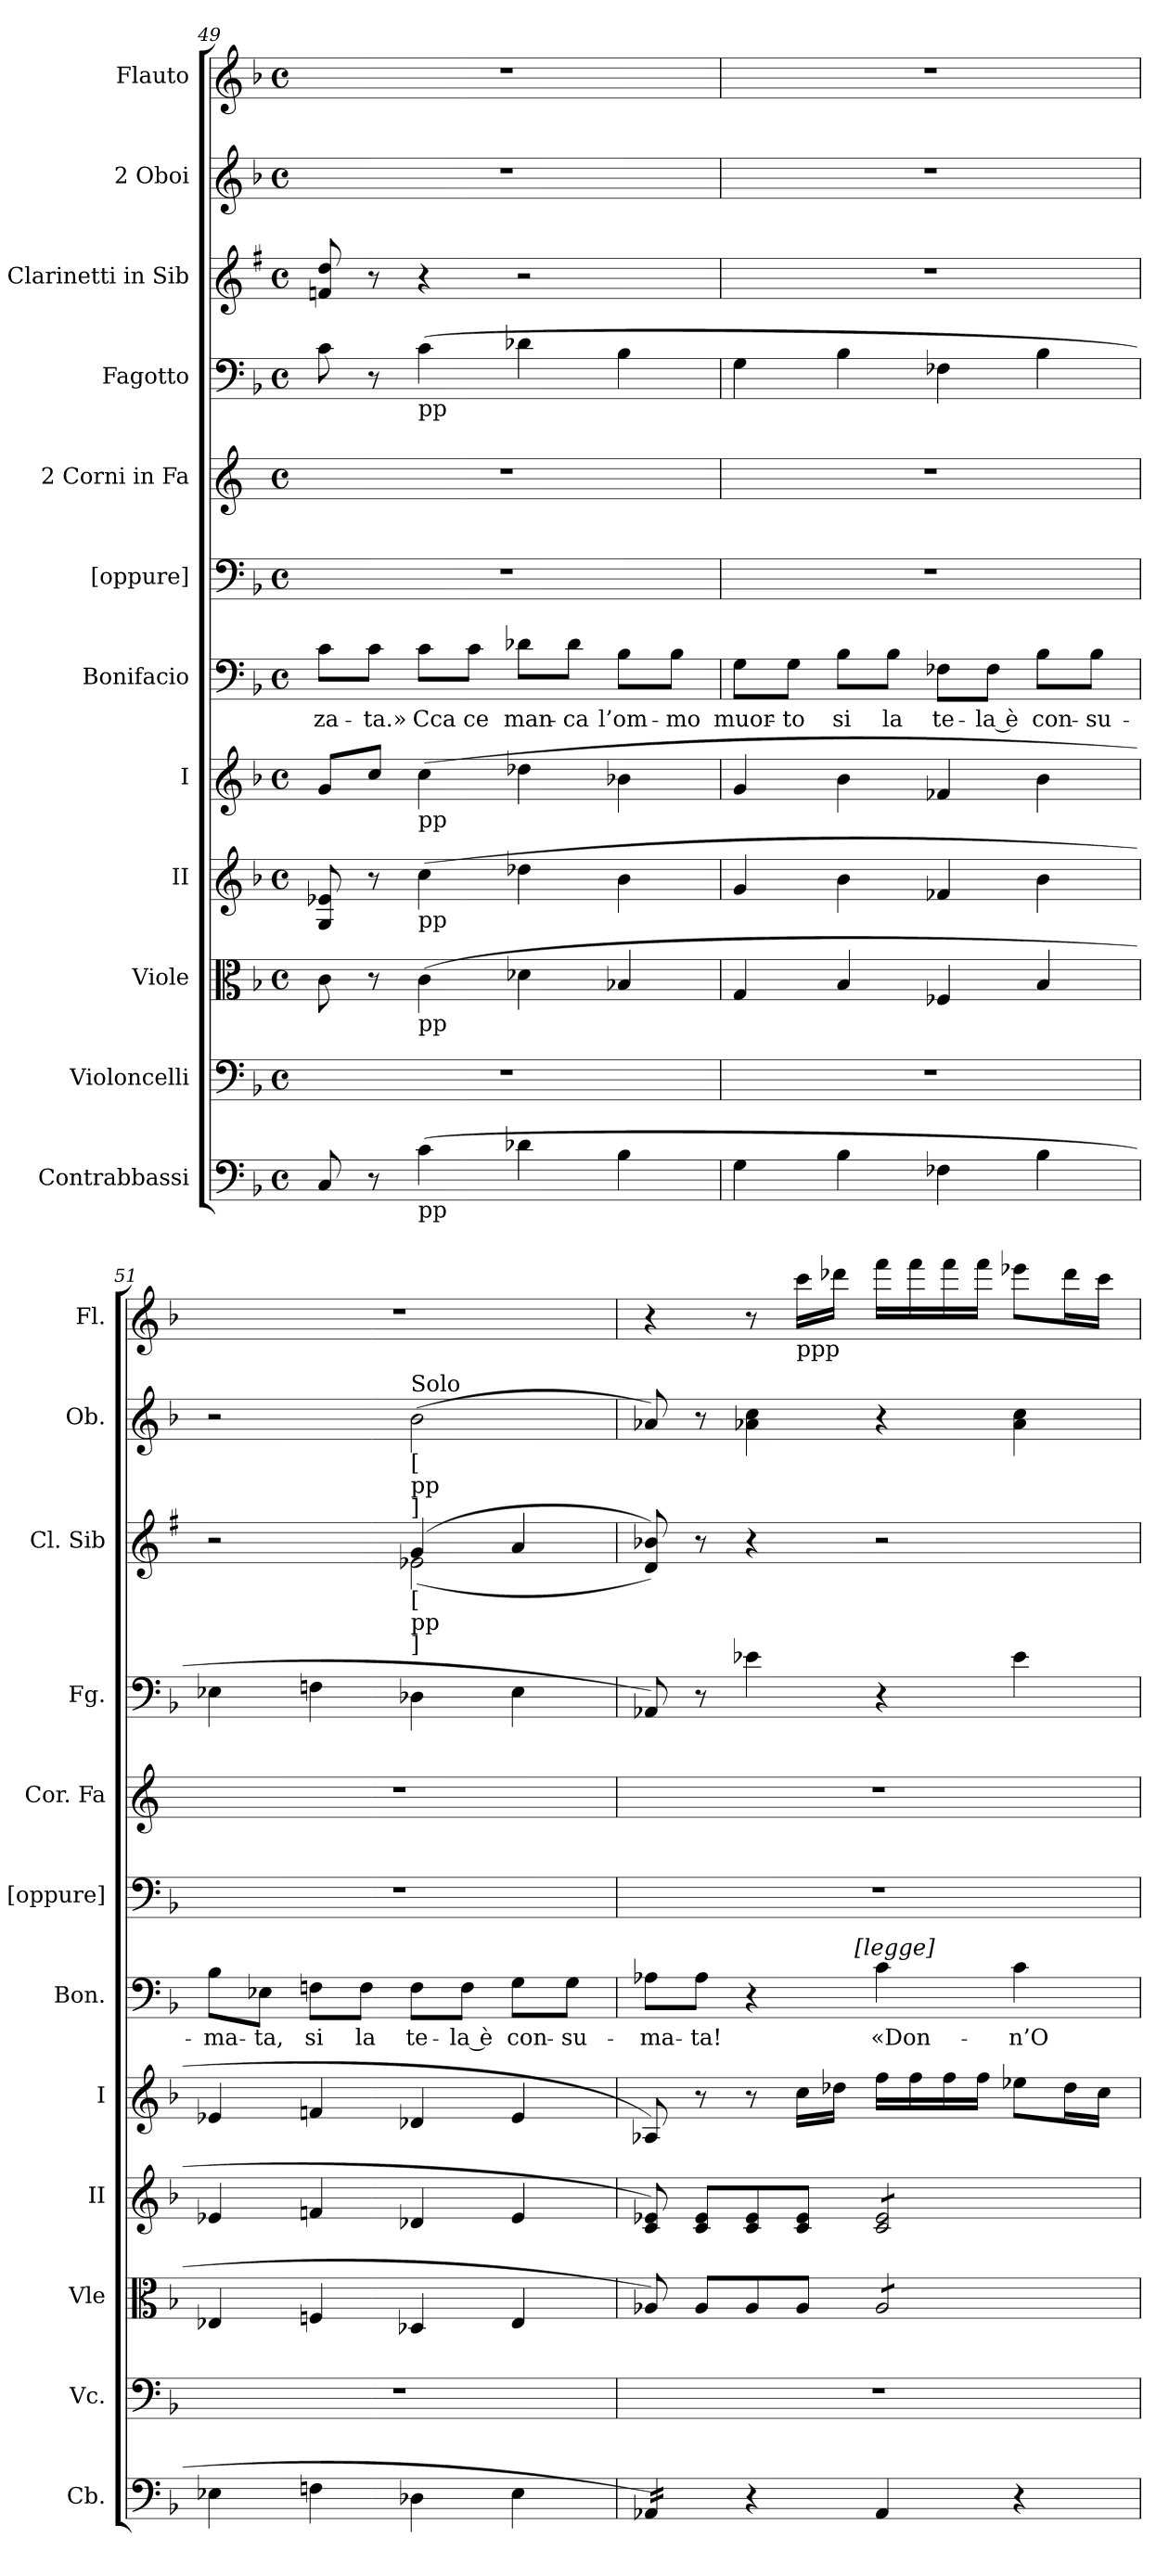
**kern	**kern	**kern	**kern	**kern	**kern	**text	**kern	**kern	**kern	**kern	**kern	**kern
*part12	*part11	*part10	*part9	*part8	*part7	*part7	*part6	*part5	*part4	*part3	*part2	*part1
*staff12	*staff11	*staff10	*staff9	*staff8	*staff7	*staff7	*staff6	*staff5	*staff4	*staff3	*staff2	*staff1
*I"Contrabbassi	*I"Violoncelli	*I"Viole	*I"II	*I"I	*I"Bonifacio	*	*I"[oppure]	*I"2 Corni in Fa	*I"Fagotto	*I"2 Clarinetti in Sib	*I"2 Oboi	*I"Flauto
*I'Cb.	*I'Vc.	*I'Vle	*I'II	*I'I	*I'Bon.	*	*I'[oppure]	*I'Cor. Fa	*I'Fg.	*I'Cl. Sib	*I'Ob.	*I'Fl.
!!LO:LB:g=z
*clefF4	*clefF4	*clefC3	*clefG2	*clefG2	*clefF4	*	*clefF4	*clefG2	*clefF4	*clefG2	*clefG2	*clefG2
*	*	*	*	*	*	*	*	*	*	*ITrd1c2	*	*
*k[b-]	*k[b-]	*k[b-]	*k[b-]	*k[b-]	*k[b-]	*	*k[b-]	*k[]	*k[b-]	*k[b-]	*k[b-]	*k[b-]
*F:	*F:	*F:	*F:	*F:	*F:	*	*F:	*C:	*F:	*F:	*F:	*F:
*M4/4	*M4/4	*M4/4	*M4/4	*M4/4	*M4/4	*	*M4/4	*M4/4	*M4/4	*M4/4	*M4/4	*M4/4
*met(c)	*met(c)	*met(c)	*met(c)	*met(c)	*met(c)	*	*met(c)	*met(c)	*met(c)	*met(c)	*met(c)	*met(c)
=49	=49	=49	=49	=49	=49	=49	=49	=49	=49	=49	=49	=49
!	!	!	!	!	!	!LO:LY:b	!	!	!	!	!	!
8C/	1r	8c!\	8G!/ 8e-X!/	8g/L	8c\L	-za-	1r	1r	8c!\	8e-X!/ 8cc!/	1r	1r
!	!	!	!	!	!	!LO:LY:b	!	!	!	!	!	!
8r	.	8r	8r	8cc/J	8c\J	-ta.»	.	.	8r	8r	.	.
!	!	!	!	!	!	!	!	!	!LO:TX:b:t=pp	!	!	!
!	!	!	!	!LO:TX:b:t=pp	!	!	!	!	!	!	!	!
!	!	!	!LO:TX:b:t=pp	!	!	!	!	!	!	!	!	!
!	!	!LO:TX:b:t=pp	!	!	!	!	!	!	!	!	!	!
!LO:TX:b:t=pp	!	!	!	!	!	!	!	!	!	!	!	!
!	!	!	!	!	!	!LO:LY:b	!	!	!	!	!	!
(>4c\	.	(>4c\	(>4cc\	(>4cc\	8c\L	Cca	.	.	(>4c\	4r	.	.
!	!	!	!	!	!	!LO:LY:b	!	!	!	!	!	!
.	.	.	.	.	8c\J	ce	.	.	.	.	.	.
!	!	!	!	!	!	!LO:LY:b	!	!	!	!	!	!
4d-X\	.	4d-X\	4dd-X\	4dd-X\	8d-X\L	man-	.	.	4d-X\	2r	.	.
!	!	!	!	!	!	!LO:LY:b	!	!	!	!	!	!
.	.	.	.	.	8d-\J	-ca	.	.	.	.	.	.
!	!	!	!	!	!	!LO:LY:b	!	!	!	!	!	!
4B-\	.	4B-X/	4b-\	4b-X\	8B-\L	l’om-	.	.	4B-\	.	.	.
!	!	!	!	!	!	!LO:LY:b	!	!	!	!	!	!
.	.	.	.	.	8B-\J	-mo	.	.	.	.	.	.
=50	=50	=50	=50	=50	=50	=50	=50	=50	=50	=50	=50	=50
!	!	!	!	!	!	!LO:LY:b	!	!	!	!	!	!
4G\	1r	4G/	4g/	4g/	8G\L	muor-	1r	1r	4G\	1r	1r	1r
!	!	!	!	!	!	!LO:LY:b	!	!	!	!	!	!
.	.	.	.	.	8G\J	-to	.	.	.	.	.	.
!	!	!	!	!	!	!LO:LY:b	!	!	!	!	!	!
4B-\	.	4B-/	4b-\	4b-\	8B-\L	si	.	.	4B-\	.	.	.
!	!	!	!	!	!	!LO:LY:b	!	!	!	!	!	!
.	.	.	.	.	8B-\J	la	.	.	.	.	.	.
!	!	!	!	!	!	!LO:LY:b	!	!	!	!	!	!
4F-X\	.	4F-X/	4f-X/	4f-X/	8F-X\L	te-	.	.	4F-X\	.	.	.
!	!	!	!	!	!	!LO:LY:b	!	!	!	!	!	!
.	.	.	.	.	8F-\J	-la è	.	.	.	.	.	.
!	!	!	!	!	!	!LO:LY:b	!	!	!	!	!	!
4B-\	.	4B-/	4b-\	4b-\	8B-\L	con-	.	.	4B-\	.	.	.
!	!	!	!	!	!	!LO:LY:b	!	!	!	!	!	!
.	.	.	.	.	8B-\J	-su-	.	.	.	.	.	.
=51	=51	=51	=51	=51	=51	=51	=51	=51	=51	=51	=51	=51
!	!	!	!	!	!	!LO:LY:b	!	!	!	!	!	!
*	*	*	*	*	*	*	*	*	*	*^	*	*
4E-X\	1r	4E-X/	4e-X/	4e-X/	8B-\L	-ma-	1r	1r	4E-X\	2r	2ryy	2r	1r
!	!	!	!	!	!	!LO:LY:b	!	!	!	!	!	!	!
.	.	.	.	.	8E-X\J	-ta,	.	.	.	.	.	.	.
!	!	!	!	!	!	!LO:LY:b	!	!	!	!	!	!	!
4Fn\	.	4Fn/	4fn/	4fn/	8Fn\L	si	.	.	4Fn\	.	.	.	.
!	!	!	!	!	!	!LO:LY:b	!	!	!	!	!	!	!
.	.	.	.	.	8F\J	la	.	.	.	.	.	.	.
!	!	!	!	!	!	!	!	!	!	!	!	!LO:TX:a:t=Solo	!
!	!	!	!	!	!	!	!	!	!	!	!	!LO:TX:b:t=[	!
!	!	!	!	!	!	!	!	!	!	!	!	!LO:TX:b:t=pp	!
!	!	!	!	!	!	!	!	!	!	!	!	!LO:TX:b:t=]	!
!	!	!	!	!	!	!	!	!	!	!LO:TX:b:t=[	!	!	!
!	!	!	!	!	!	!	!	!	!	!LO:TX:b:t=pp	!	!	!
!	!	!	!	!	!	!	!	!	!	!LO:TX:b:t=]	!	!	!
!	!	!	!	!	!	!LO:LY:b	!	!	!	!	!	!	!
4D-X\	.	4D-X/	4d-X/	4d-X/	8F\L	te-	.	.	4D-X\	(4f/	(<2d-X\	(>2b-\	.
!	!	!	!	!	!	!LO:LY:b	!	!	!	!	!	!	!
.	.	.	.	.	8F\J	-la è	.	.	.	.	.	.	.
!	!	!	!	!	!	!LO:LY:b	!	!	!	!	!	!	!
4E-\	.	4E-/	4e-/	4e-/	8G\L	con-	.	.	4E-\	4g/	.	.	.
!	!	!	!	!	!	!LO:LY:b	!	!	!	!	!	!	!
.	.	.	.	.	8G\J	-su-	.	.	.	.	.	.	.
*	*	*	*	*	*	*	*	*	*	*v	*v	*	*
!!LO:PB:g=z
=52	=52	=52	=52	=52	=52	=52	=52	=52	=52	=52	=52	=52
!	!	!	!	!	!	!LO:LY:b	!	!	!	!	!	!
*	*	*	*	*	*^	*	*	*	*	*	*	*
*tremolo	*	*	*	*	*	*	*	*	*	*	*	*	*
16AA-X/)LL	1r	8A-X/)	8c/ 8e-X/)	8A-X/)	8A-X\L	4...ryy	-ma-	1r	1r	8AA-X/)	8c/ 8a-X/))	8a-X/)	4r
16AA-X/)	.	.	.	.	.	.	.	.	.	.	.	.	.
!	!	!	!	!	!	!	!LO:LY:b	!	!	!	!	!	!
16AA-X/)	.	8A-/L	8c/ 8e-/L	8r	8A-\J	.	-ta!	.	.	8r	8r	8r	.
16AA-X/)JJ	.	.	.	.	.	.	.	.	.	.	.	.	.
*Xtremolo	*	*	*	*	*	*	*	*	*	*	*	*	*
4r	.	8A-/	8c/ 8e-/	8r	4r	.	.	.	.	4e-X\	4r	4a-X\ 4cc\	8r
!	!	!	!	!	!	!	!	!	!	!	!	!	!LO:TX:b:t=ppp
.	.	8A-/J	8c/ 8e-/J	16cc\LL	.	.	.	.	.	.	.	.	16ccc\LL
.	.	.	.	16dd-X\JJ	.	.	.	.	.	.	.	.	16ddd-X\JJ
!	!	!	!	!	!	!LO:TX:a:t=[legge]	!	!	!	!	!	!	!
.	.	.	.	.	.	2ryy	.	.	.	.	.	.	.
!	!	!	!	!	!	!	!LO:LY:b	!	!	!	!	!	!
*	*	*tremolo	*	*	*	*	*	*	*	*	*	*	*
*	*	*	*tremolo	*	*	*	*	*	*	*	*	*	*
4AA-/	.	8A-/L	8c/ 8e-/L	16ff\LL	4c\	.	«Don-	.	.	4r	2r	4r	16fff\LL
.	.	.	.	16ff\	.	.	.	.	.	.	.	.	16fff\
.	.	8A-/	8c/ 8e-/	16ff\	.	.	.	.	.	.	.	.	16fff\
.	.	.	.	16ff\JJ	.	.	.	.	.	.	.	.	16fff\JJ
!	!	!	!	!	!	!	!LO:LY:b	!	!	!	!	!	!
4r	.	8A-/	8c/ 8e-/	8ee-X>\L	4c\	.	-n’O-	.	.	4e-\	.	4a-\ 4cc\	8eee-X>\L
.	.	8A-/J	8c/ 8e-/J	16dd-\L	.	.	.	.	.	.	.	.	16ddd-\L
*	*	*	*Xtremolo	*	*	*	*	*	*	*	*	*	*
*	*	*Xtremolo	*	*	*	*	*	*	*	*	*	*	*
.	.	.	.	16cc\JJ	.	.	.	.	.	.	.	.	16ccc\JJ
.	.	.	.	.	.	32ryy	.	.	.	.	.	.	.
*	*	*	*	*	*v	*v	*	*	*	*	*	*	*
=	=	=	=	=	=	=	=	=	=	=	=	=
*-	*-	*-	*-	*-	*-	*-	*-	*-	*-	*-	*-	*-
